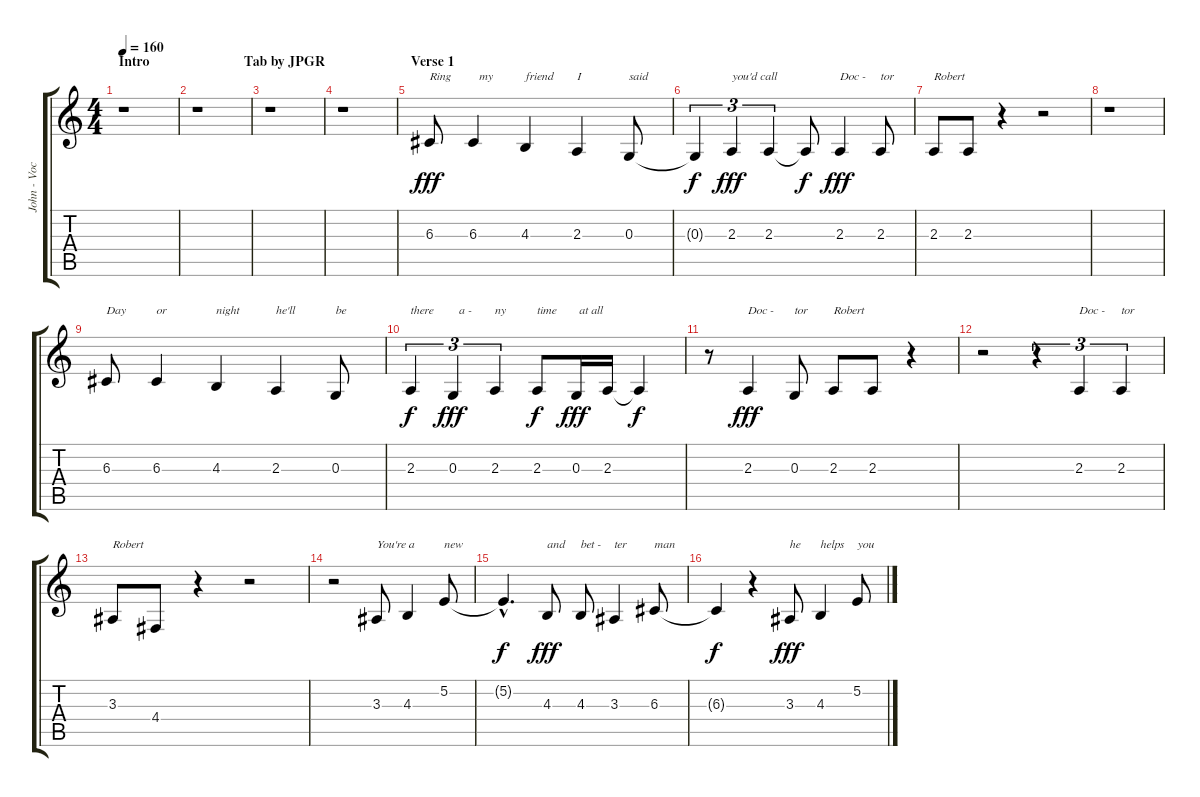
\track ("John - Vocal" "John - Voc") {instrument altosax}
\staff {score tabs}
\tuning (E4 B3 G3 D3 A2 E2) {hide}
\ts (4 4)
\section ("" "Intro                           Tab by JPGR")
\tempo 160
\clef g2
\ks c
r.1{dy fff instrument altosax} |
r.1 |
r.1 |
r.1 |
\section ("" "Verse 1")
6.3.8{txt "Ring"} 6.3.4{txt "  my"} 4.3.4{txt "friend"} 2.3.4{txt "I"} 0.3.8{txt "said"} |
0.3{t}.4{tu (3 2) dy f} 2.3.4{tu (3 2) txt "you'd call" dy fff} 2.3.4{tu (3 2)} 2.3{t}.8{dy f} 2.3.4{txt "Doc -" dy fff} 2.3.8{txt "tor"} |
2.3.8{txt "Robert"} 2.3.8 r.4 r.2 |
r.1 |
6.3.8{txt "Day"} 6.3.4{txt "or"} 4.3.4{txt "night"} 2.3.4{txt "he'll"} 0.3.8{txt "be"} |
2.3.4{tu (3 2) txt "there" dy f} 0.3.4{tu (3 2) txt "  a -" dy fff} 2.3.4{tu (3 2) txt "ny"} 2.3.8{txt "time" dy f} 0.3.16{txt " at all" dy fff} 2.3.16 2.3{t}.4{dy f} |
r.8 2.3.4{txt "Doc -" dy fff} 0.3.8{txt "tor"} 2.3.8{txt "Robert"} 2.3.8 r.4 |
r.2 r.4{tu (3 2)} 2.3.4{tu (3 2) txt "Doc -"} 2.3.4{tu (3 2) txt "tor"} |
3.3.8{txt "Robert"} 4.4.8 r.4 r.2 |
r.2 3.3.8{txt "You're a"} 4.3.4 5.2.8{txt "new"} |
5.2{hac t}.4{d dy f} 4.3.8{txt "and" dy fff} 4.3.8{txt "bet -"} 3.3.4{txt "ter"} 6.3.8{txt "man"} |
6.3{t}.4{dy f} r.4 3.3.8{txt "he" dy fff} 4.3.4{txt "helps"} 5.2.8{txt "you"}
